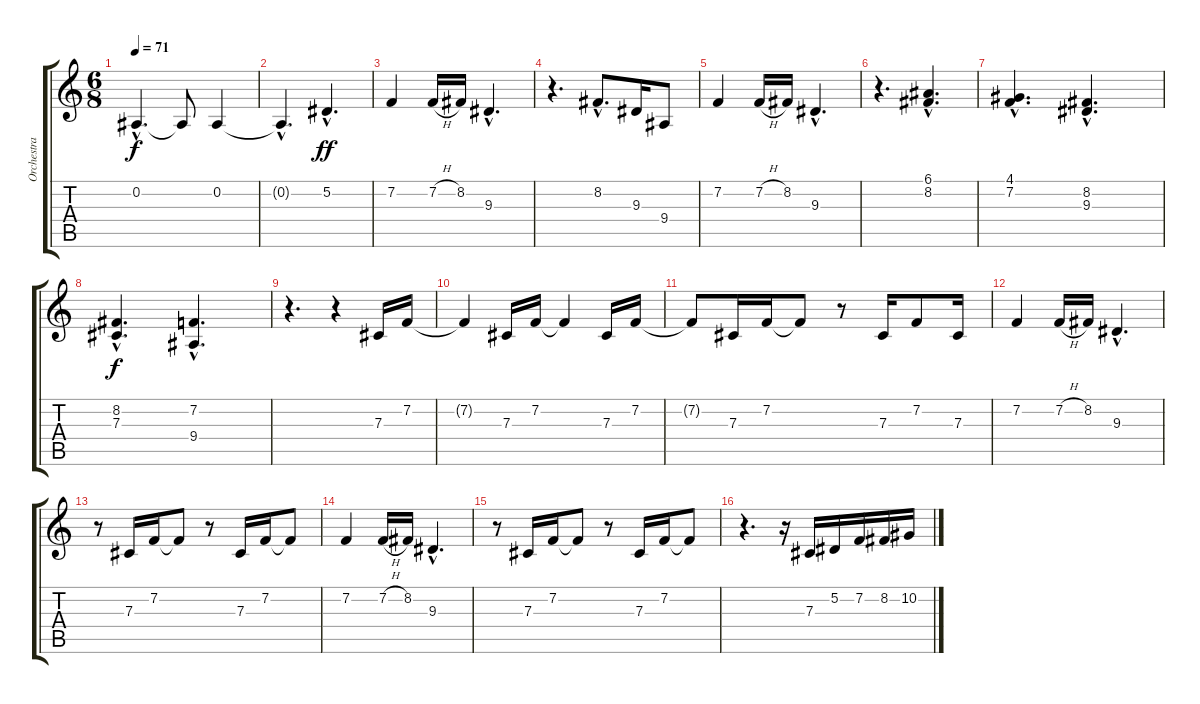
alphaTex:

\track ("Orchestra" "Orchestra") {instrument stringensemble1}
\staff {score tabs}
\tuning (E4 Bb3 Gb3 Db3 Ab2 Eb2) {hide}
\ts (6 8)
\tempo 71
\clef g2
\ks c
0.2{hac t}.4{d dy f} 0.2{t}.8 0.2.4 |
0.2{hac t}.4{d} 5.2{hac}.4{d dy ff} |
7.2.4 7.2{h}.16 8.2.16 9.3{hac}.4{d} |
r.4{d} 8.2{hac}.8{d} 9.3.16 9.4.8 |
7.2.4 7.2{h}.16 8.2.16 9.3{hac}.4{d} |
r.4{d} (6.1{hac} 8.2{hac}).4{d} |
(4.1{hac} 7.2{hac}).4{d} (8.2{hac} 9.3{hac}).4{d} |
(8.2{hac} 7.3{hac}).4{d dy f} (7.2{hac} 9.4{hac}).4{d} |
r.4{d} r.4 7.3.16 7.2.16 |
7.2{t}.4 7.3.16 7.2.16 7.2{t}.4 7.3.16 7.2.16 |
7.2{t}.8 7.3.16 7.2.16 7.2{t}.8 r.8 7.3.16 7.2.8 7.3.16 |
7.2.4 7.2{h}.16 8.2.16 9.3{hac}.4{d} |
r.8 7.3.16 7.2.16 7.2{t}.8 r.8 7.3.16 7.2.16 7.2{t}.8 |
7.2.4 7.2{h}.16 8.2.16 9.3{hac}.4{d} |
r.8 7.3.16 7.2.16 7.2{t}.8 r.8 7.3.16 7.2.16 7.2{t}.8 |
r.4{d} r.16 7.3.16 5.2.16 7.2.16 8.2.16 10.2.16
